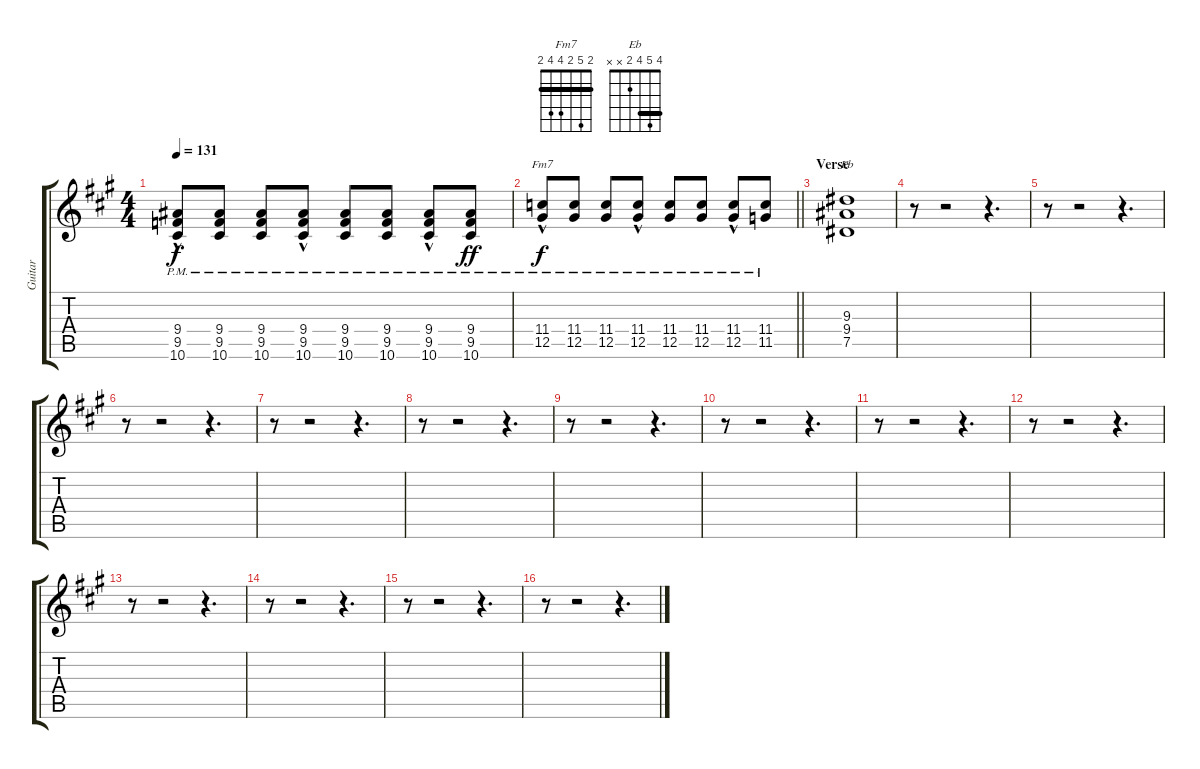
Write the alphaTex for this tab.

\track ("Guitar" "Guitar") {instrument electricguitarclean}
\staff {score tabs}
\tuning (Eb4 Bb3 Gb3 Db3 Ab2 Eb2) {hide}
\chord ("Fm7" 2 5 2 4 4 2) {barre 2}
\chord ("Eb" 4 5 4 2 x x) {barre 4}
\ts (4 4)
\tempo 131
\clef g2
\ks a
(9.4{hac pm} 9.5{hac pm} 10.6{hac pm}).8{dy f} (9.4{pm} 9.5{pm} 10.6{pm}).8 (9.4{pm} 9.5{pm} 10.6{pm}).8 (9.4{hac pm} 9.5{hac pm} 10.6{hac pm}).8 (9.4{pm} 9.5{pm} 10.6{pm}).8 (9.4{pm} 9.5{pm} 10.6{pm}).8 (9.4{hac pm} 9.5{hac pm} 10.6{hac pm}).8 (9.4{pm} 9.5{pm} 10.6{pm}).8{dy ff} |
\barLineRight lightlight
(11.4{hac pm} 12.5{hac pm}).8{ch "Fm7" dy f} (11.4{pm} 12.5{pm}).8 (11.4{pm} 12.5{pm}).8 (11.4{hac pm} 12.5{hac pm}).8 (11.4{pm} 12.5{pm}).8 (11.4{pm} 12.5{pm}).8 (11.4{hac pm} 12.5{hac pm}).8 (11.4{pm} 11.5{pm}).8 |
\section ("" "Verse")
(9.3 9.4 7.5).1{ch "Eb"} |
r.8 r.2 r.4{d} |
r.8 r.2 r.4{d} |
r.8 r.2 r.4{d} |
r.8 r.2 r.4{d} |
r.8 r.2 r.4{d} |
r.8 r.2 r.4{d} |
r.8 r.2 r.4{d} |
r.8 r.2 r.4{d} |
r.8 r.2 r.4{d} |
r.8 r.2 r.4{d} |
r.8 r.2 r.4{d} |
r.8 r.2 r.4{d} |
r.8 r.2 r.4{d}
